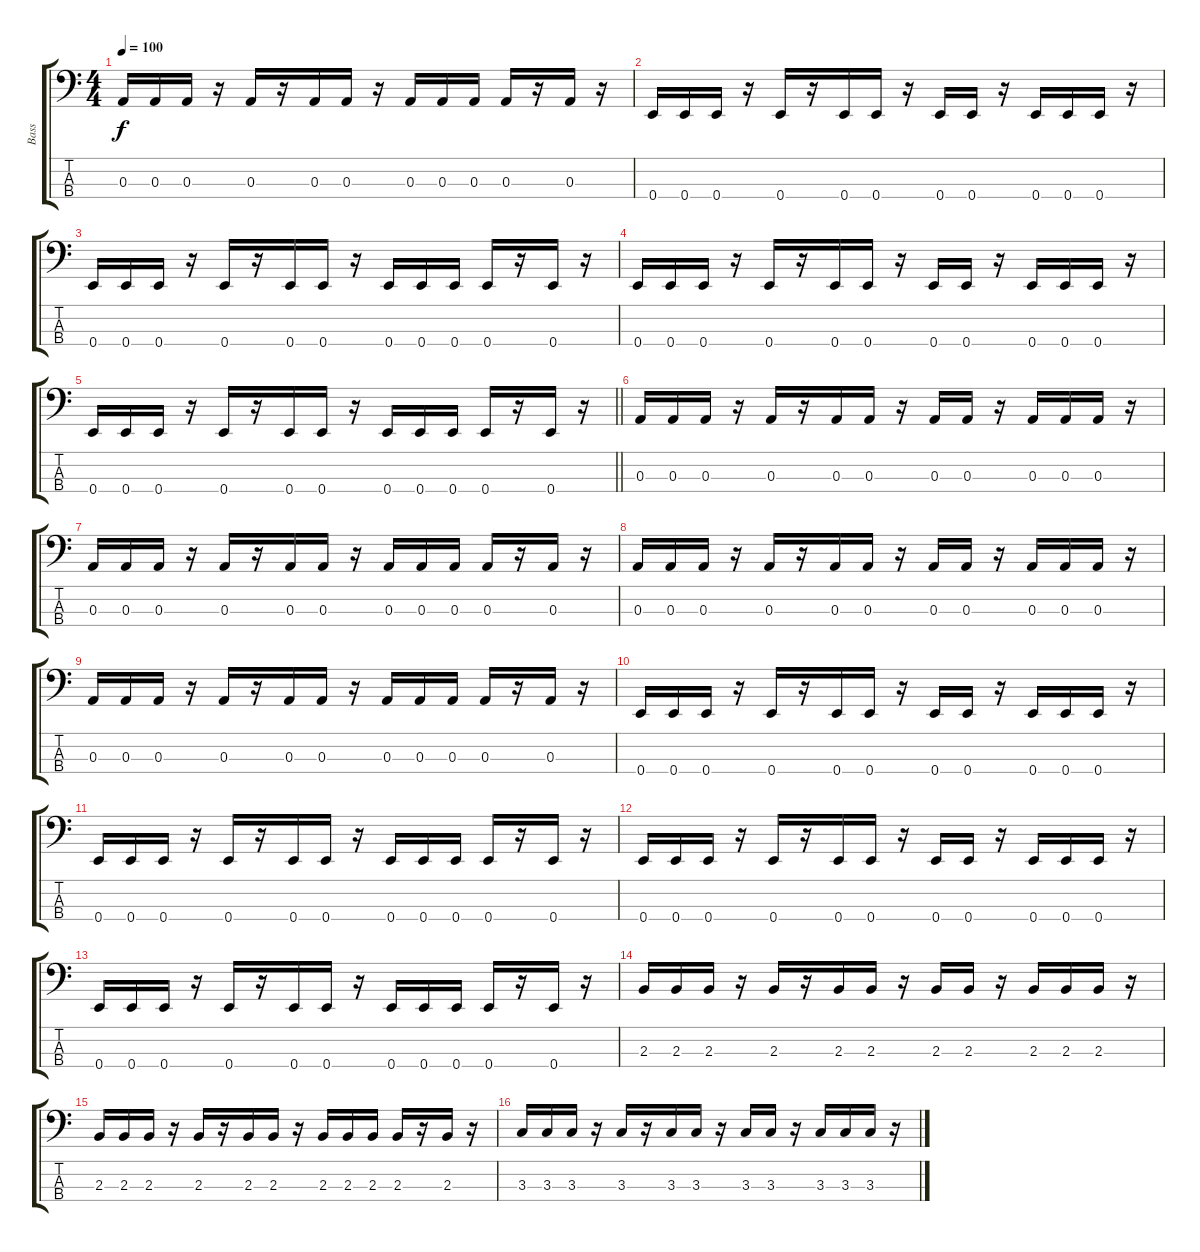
\track ("Bass" "Bass") {instrument electricbassfinger}
\staff {score tabs}
\tuning (G2 D2 A1 E1) {hide}
\ts (4 4)
\tempo 100
\clef f4
\ks c
0.3.16{dy f} 0.3.16 0.3.16 r.16 0.3.16 r.16 0.3.16 0.3.16 r.16 0.3.16 0.3.16 0.3.16 0.3.16 r.16 0.3.16 r.16 |
0.4.16 0.4.16 0.4.16 r.16 0.4.16 r.16 0.4.16 0.4.16 r.16 0.4.16 0.4.16 r.16 0.4.16 0.4.16 0.4.16 r.16 |
0.4.16 0.4.16 0.4.16 r.16 0.4.16 r.16 0.4.16 0.4.16 r.16 0.4.16 0.4.16 0.4.16 0.4.16 r.16 0.4.16 r.16 |
0.4.16 0.4.16 0.4.16 r.16 0.4.16 r.16 0.4.16 0.4.16 r.16 0.4.16 0.4.16 r.16 0.4.16 0.4.16 0.4.16 r.16 |
\barLineRight lightlight
0.4.16 0.4.16 0.4.16 r.16 0.4.16 r.16 0.4.16 0.4.16 r.16 0.4.16 0.4.16 0.4.16 0.4.16 r.16 0.4.16 r.16 |
0.3.16 0.3.16 0.3.16 r.16 0.3.16 r.16 0.3.16 0.3.16 r.16 0.3.16 0.3.16 r.16 0.3.16 0.3.16 0.3.16 r.16 |
0.3.16 0.3.16 0.3.16 r.16 0.3.16 r.16 0.3.16 0.3.16 r.16 0.3.16 0.3.16 0.3.16 0.3.16 r.16 0.3.16 r.16 |
0.3.16 0.3.16 0.3.16 r.16 0.3.16 r.16 0.3.16 0.3.16 r.16 0.3.16 0.3.16 r.16 0.3.16 0.3.16 0.3.16 r.16 |
0.3.16 0.3.16 0.3.16 r.16 0.3.16 r.16 0.3.16 0.3.16 r.16 0.3.16 0.3.16 0.3.16 0.3.16 r.16 0.3.16 r.16 |
0.4.16 0.4.16 0.4.16 r.16 0.4.16 r.16 0.4.16 0.4.16 r.16 0.4.16 0.4.16 r.16 0.4.16 0.4.16 0.4.16 r.16 |
0.4.16 0.4.16 0.4.16 r.16 0.4.16 r.16 0.4.16 0.4.16 r.16 0.4.16 0.4.16 0.4.16 0.4.16 r.16 0.4.16 r.16 |
0.4.16 0.4.16 0.4.16 r.16 0.4.16 r.16 0.4.16 0.4.16 r.16 0.4.16 0.4.16 r.16 0.4.16 0.4.16 0.4.16 r.16 |
0.4.16 0.4.16 0.4.16 r.16 0.4.16 r.16 0.4.16 0.4.16 r.16 0.4.16 0.4.16 0.4.16 0.4.16 r.16 0.4.16 r.16 |
2.3.16 2.3.16 2.3.16 r.16 2.3.16 r.16 2.3.16 2.3.16 r.16 2.3.16 2.3.16 r.16 2.3.16 2.3.16 2.3.16 r.16 |
2.3.16 2.3.16 2.3.16 r.16 2.3.16 r.16 2.3.16 2.3.16 r.16 2.3.16 2.3.16 2.3.16 2.3.16 r.16 2.3.16 r.16 |
3.3.16 3.3.16 3.3.16 r.16 3.3.16 r.16 3.3.16 3.3.16 r.16 3.3.16 3.3.16 r.16 3.3.16 3.3.16 3.3.16 r.16
